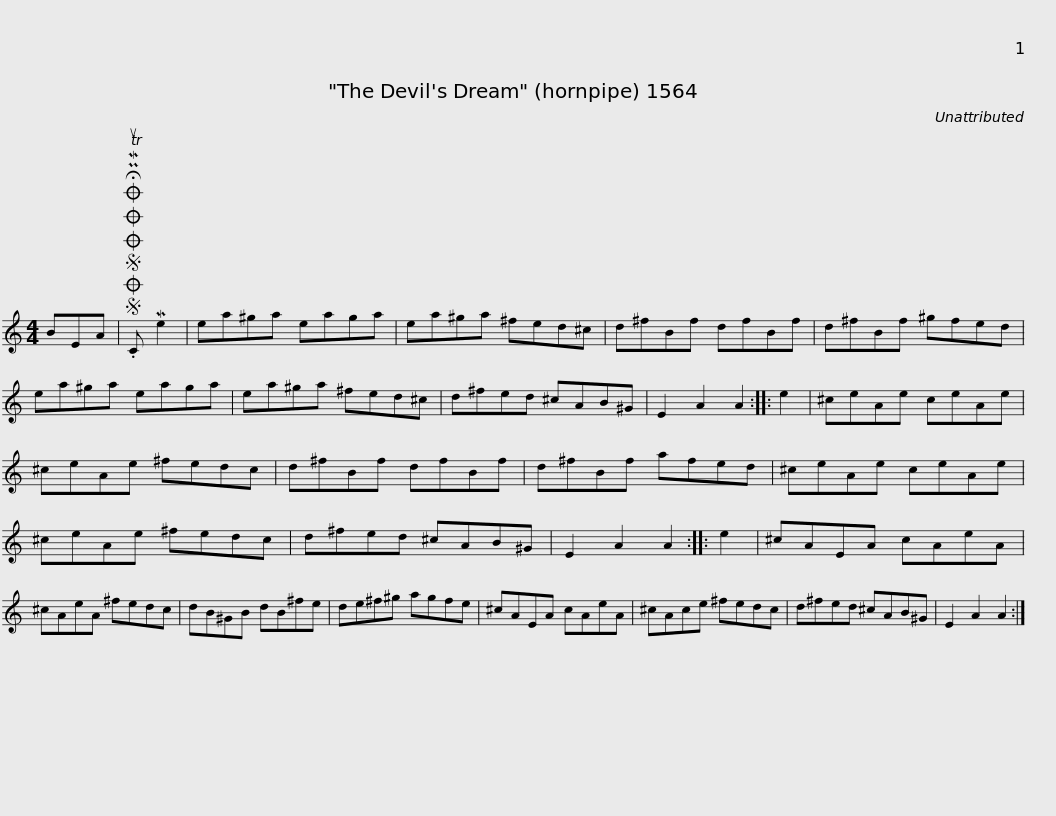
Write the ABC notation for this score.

X:1
L:1/8
M:4/4
I:linebreak $
K:C
V:1 treble
V:1
 BEA |SOSOOO .!fermata!PMTuC Me2 | ea^ga eaga | ea^ga ^fed^c | d^fBf dfBf | %5
 d^fBf ^gfed |$ ea^ga eaga | ea^ga ^fed^c | d^fed ^cAB^G | E2 A2 A2 :: %10
 e2 | ^ceAe ceAe |$ ^ceAe ^fedc | d^fBf dfBf | d^fBf afed | %15
 ^ceAe ceAe | ^ceAe ^fedc |$ d^fed ^cAB^G | E2 A2 A2 :: e2 | %20
 ^cAEA cAeA | ^cAeA ^fedc | dB^GB dB^fe |$ de^f^g agfe | ^cAEA cAeA | %25
 ^cAce ^fedc | d^fed ^cAB^G | E2 A2 A2 :| %28
